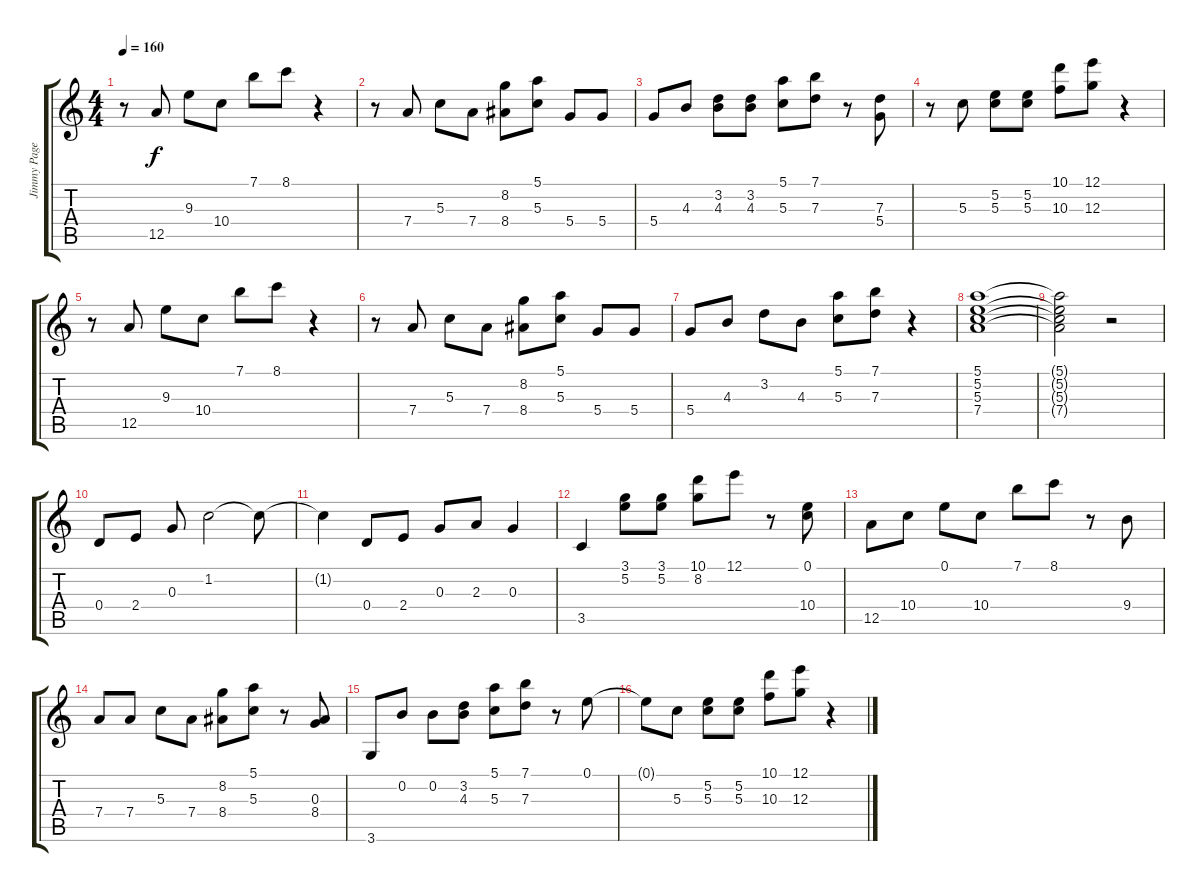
\track ("Jimmy Page" "Jimmy Page") {instrument electricguitarjazz}
\staff {score tabs}
\tuning (E4 B3 G3 D3 A2 E2) {hide}
\ts (4 4)
\tempo 160
\clef g2
\ks c
r.8{dy f} 12.5.8 9.3.8 10.4.8 7.1.8 8.1.8 r.4 |
r.8 7.4.8 5.3.8 7.4.8 (8.2 8.4).8 (5.1 5.3).8 5.4.8 5.4.8 |
5.4.8 4.3.8 (3.2 4.3).8 (3.2 4.3).8 (5.1 5.3).8 (7.1 7.3).8 r.8 (7.3 5.4).8 |
r.8 5.3.8 (5.2 5.3).8 (5.2 5.3).8 (10.1 10.3).8 (12.1 12.3).8 r.4 |
r.8 12.5.8 9.3.8 10.4.8 7.1.8 8.1.8 r.4 |
r.8 7.4.8 5.3.8 7.4.8 (8.2 8.4).8 (5.1 5.3).8 5.4.8 5.4.8 |
5.4.8 4.3.8 3.2.8 4.3.8 (5.1 5.3).8 (7.1 7.3).8 r.4 |
(5.1 5.2 5.3 7.4).1 |
(5.1{t} 5.2{t} 5.3{t} 7.4{t}).2 r.2 |
0.4.8 2.4.8 0.3.8 1.2.2 1.2{t}.8 |
1.2{t}.4 0.4.8 2.4.8 0.3.8 2.3.8 0.3.4 |
3.5.4 (3.1 5.2).8 (3.1 5.2).8 (10.1 8.2).8 12.1.8 r.8 (0.1 10.4).8 |
12.5.8 10.4.8 0.1.8 10.4.8 7.1.8 8.1.8 r.8 9.4.8 |
7.4.8 7.4.8 5.3.8 7.4.8 (8.2 8.4).8 (5.1 5.3).8 r.8 (0.3 8.4).8 |
3.6.8 0.2.8 0.2.8 (3.2 4.3).8 (5.1 5.3).8 (7.1 7.3).8 r.8 0.1.8 |
0.1{t}.8 5.3.8 (5.2 5.3).8 (5.2 5.3).8 (10.1 10.3).8 (12.1 12.3).8 r.4
